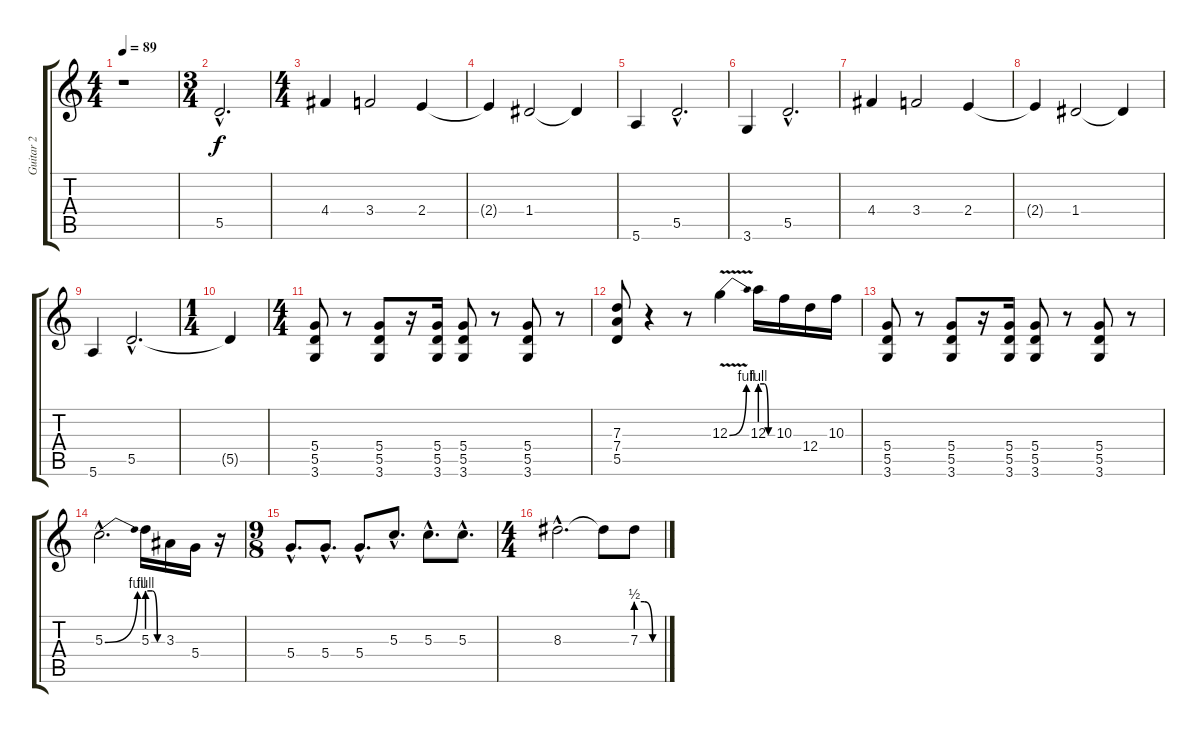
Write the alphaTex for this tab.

\track ("Guitar 2" "Guitar 2") {instrument distortionguitar}
\staff {score tabs}
\tuning (E4 B3 G3 D3 A2 E2) {hide}
\ts (4 4)
\tempo 89
\clef g2
\ks c
r.1{dy f} |
\ts (3 4)
5.5{hac}.2{d} |
\ts (4 4)
4.4.4 3.4.2 2.4.4 |
2.4{t}.4 1.4.2 1.4{t}.4 |
5.6.4 5.5{hac}.2{d} |
3.6.4 5.5{hac}.2{d} |
4.4.4 3.4.2 2.4.4 |
2.4{t}.4 1.4.2 1.4{t}.4 |
5.6.4 5.5{hac}.2{d} |
\ts (1 4)
5.5{t}.4 |
\ts (4 4)
(5.4 5.5 3.6).8 r.8 (5.4 5.5 3.6).8 r.16 (5.4 5.5 3.6).16 (5.4 5.5 3.6).8 r.8 (5.4 5.5 3.6).8 r.8 |
(7.3 7.4 5.5).8 r.4 r.8 12.3{be (bend 0 0 60 4) v}.4 12.3{be (custom 0 4 20 4 40 0 60 0)}.16 10.3.16 12.4.16 10.3.16 |
(5.4 5.5 3.6).8 r.8 (5.4 5.5 3.6).8 r.16 (5.4 5.5 3.6).16 (5.4 5.5 3.6).8 r.8 (5.4 5.5 3.6).8 r.8 |
5.3{be (bend 0 0 60 4) hac}.2{d} 5.3{be (custom 0 4 20 4 40 0 60 0)}.16 3.3.16 5.4.16 r.16 |
\ts (9 8)
5.4{hac}.8{d} 5.4{hac}.8{d} 5.4{hac}.8{d} 5.3{hac}.8{d} 5.3{hac}.8{d} 5.3{hac}.8{d} |
\ts (4 4)
8.3{hac}.2{d} 8.3{t}.8 7.3{be (custom 0 2 20 2 40 0 60 0)}.8
